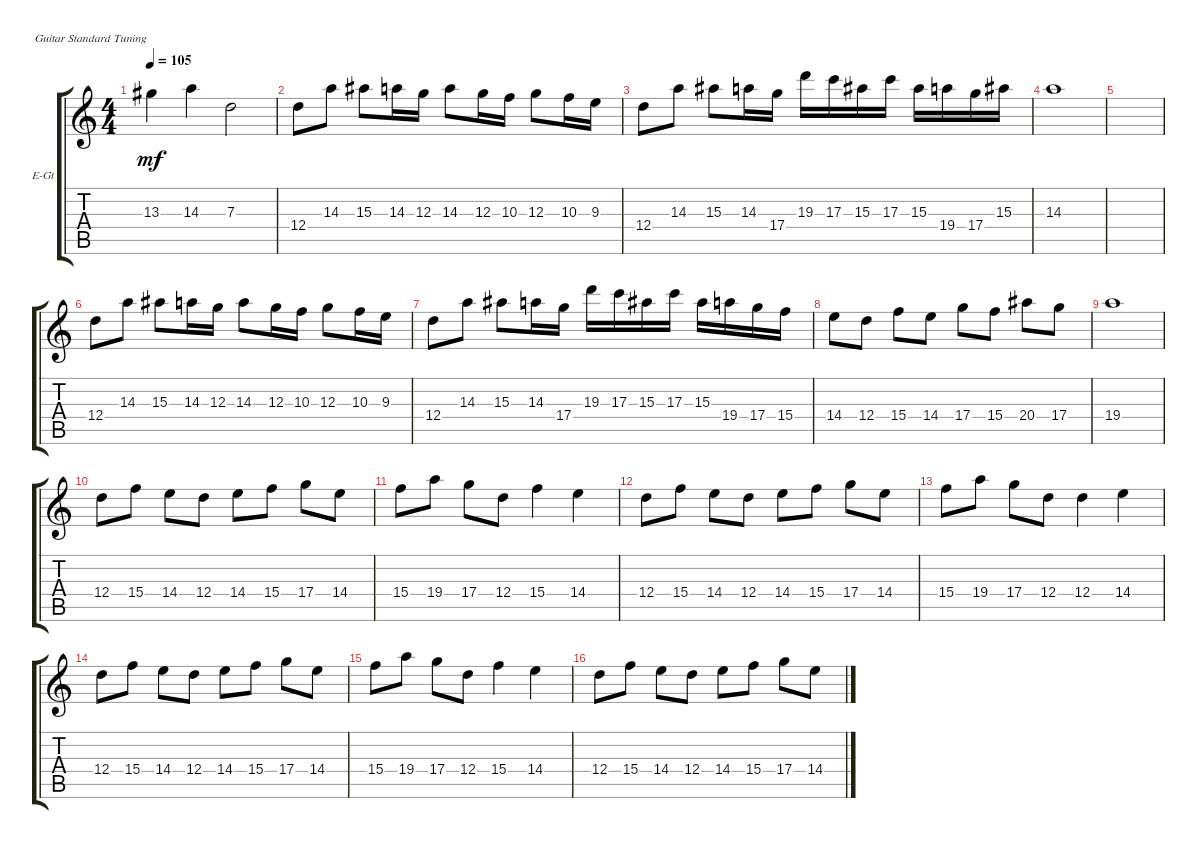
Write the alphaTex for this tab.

\defaultSystemsLayout 4
\bracketExtendMode groupsimilarinstruments
\firstSystemTrackNameOrientation horizontal
\otherSystemsTrackNameOrientation horizontal
\track ("Electric Guitar" "E-Gt") {instrument distortionguitar}
\staff {score tabs}
\tuning (E4 B3 G3 D3 A2 E2)
\ts (4 4)
\tempo 105
\clef g2
\ks c
13.3.4{dy mf} 14.3.4 7.3.2 |
12.4.8 14.3.8 15.3.8 14.3.16 12.3.16 14.3.8 12.3.16 10.3.16 12.3.8 10.3.16 9.3.16 |
12.4.8 14.3.8 15.3.8 14.3.16 17.4.16 19.3.16 17.3.16 15.3.16 17.3.16 15.3.16 19.4.16 17.4.16 15.3.16 |
14.3.1 |
|
12.4.8 14.3.8 15.3.8 14.3.16 12.3.16 14.3.8 12.3.16 10.3.16 12.3.8 10.3.16 9.3.16 |
12.4.8 14.3.8 15.3.8 14.3.16 17.4.16 19.3.16 17.3.16 15.3.16 17.3.16 15.3.16 19.4.16 17.4.16 15.4.16 |
14.4.8 12.4.8 15.4.8 14.4.8 17.4.8 15.4.8 20.4.8 17.4.8 |
19.4.1 |
12.4.8 15.4.8 14.4.8 12.4.8 14.4.8 15.4.8 17.4.8 14.4.8 |
15.4.8 19.4.8 17.4.8 12.4.8 15.4.4 14.4.4 |
12.4.8 15.4.8 14.4.8 12.4.8 14.4.8 15.4.8 17.4.8 14.4.8 |
15.4.8 19.4.8 17.4.8 12.4.8 12.4.4 14.4.4 |
12.4.8 15.4.8 14.4.8 12.4.8 14.4.8 15.4.8 17.4.8 14.4.8 |
15.4.8 19.4.8 17.4.8 12.4.8 15.4.4 14.4.4 |
12.4.8 15.4.8 14.4.8 12.4.8 14.4.8 15.4.8 17.4.8 14.4.8
